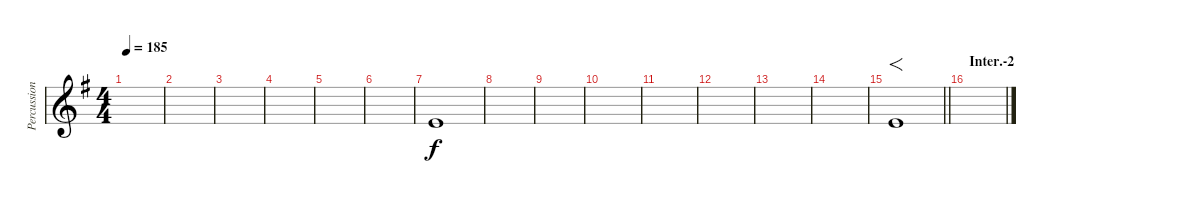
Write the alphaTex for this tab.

\track ("Percussion II" "Percussion") {instrument reversecymbal}
\staff {score}
\tuning (E4 B3 G3 D3 A2 E2) {hide}
\ts (4 4)
\tempo 185
\clef g2
\ks g
|
|
|
|
|
|
0.1.1 |
|
|
|
|
|
|
|
\barLineRight lightlight
0.1.1{f instrument stringensemble2} |
\section ("" "Inter.-2")
